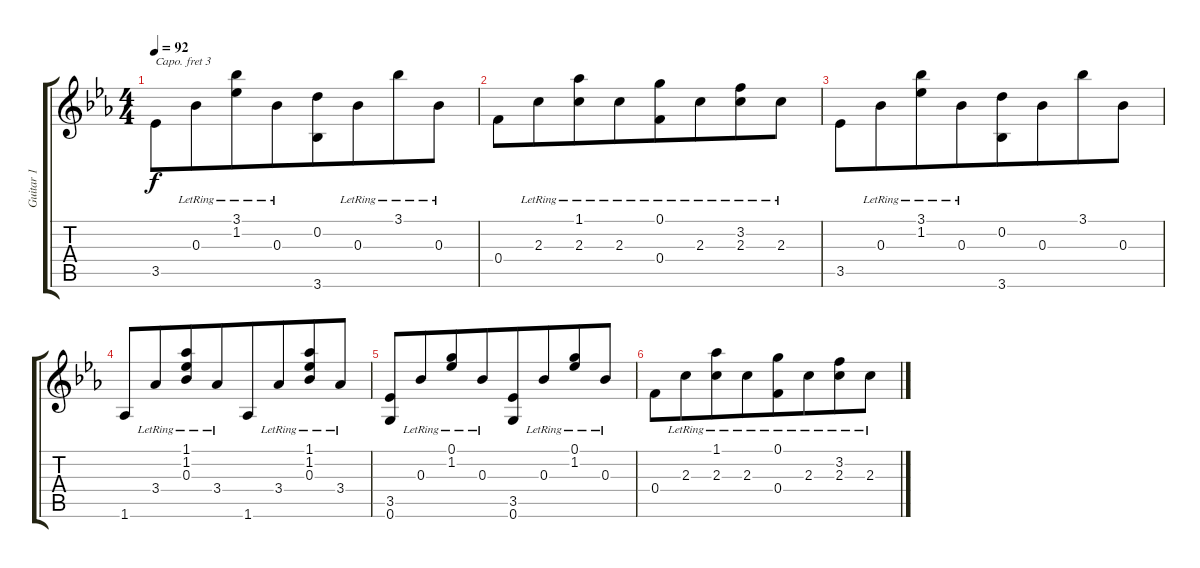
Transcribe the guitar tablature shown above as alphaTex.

\track ("Guitar 1" "Guitar 1") {instrument acousticguitarsteel}
\staff {score tabs}
\capo 3
\tuning (E4 B3 G3 D3 A2 E2) {hide}
\ts (4 4)
\tempo 92
\clef g2
\ks eb
3.5.8{dy f} 0.3{lr}.8{beam merge} (3.1{lr} 1.2{lr}).8 0.3{lr}.8{beam merge} (0.2 3.6).8 0.3{lr}.8{beam merge} 3.1{lr}.8 0.3{lr}.8 |
0.4.8{volume 0} 2.3{lr}.8{beam merge} (1.1{lr} 2.3{lr}).8 2.3{lr}.8{beam merge} (0.1{lr} 0.4{lr}).8 2.3{lr}.8{beam merge} (3.2{lr} 2.3{lr}).8 2.3{lr}.8 |
3.5.8 0.3{lr}.8{beam merge} (3.1{lr} 1.2{lr}).8 0.3{lr}.8{beam merge} (0.2 3.6).8 0.3.8{beam merge} 3.1.8 0.3.8 |
1.6.8 3.4{lr}.8{beam merge} (1.1{lr} 1.2{lr} 0.3{lr}).8 3.4{lr}.8{beam merge} 1.6.8 3.4{lr}.8{beam merge} (1.1{lr} 1.2{lr} 0.3{lr}).8 3.4{lr}.8 |
(3.5 0.6).8 0.3{lr}.8{beam merge} (0.1{lr} 1.2{lr}).8 0.3{lr}.8{beam merge} (3.5 0.6).8 0.3{lr}.8{beam merge} (0.1{lr} 1.2{lr}).8 0.3{lr}.8 |
0.4.8 2.3{lr}.8{beam merge} (1.1{lr} 2.3{lr}).8 2.3{lr}.8{beam merge} (0.1{lr} 0.4{lr}).8 2.3{lr}.8{beam merge} (3.2{lr} 2.3{lr}).8 2.3{lr}.8
